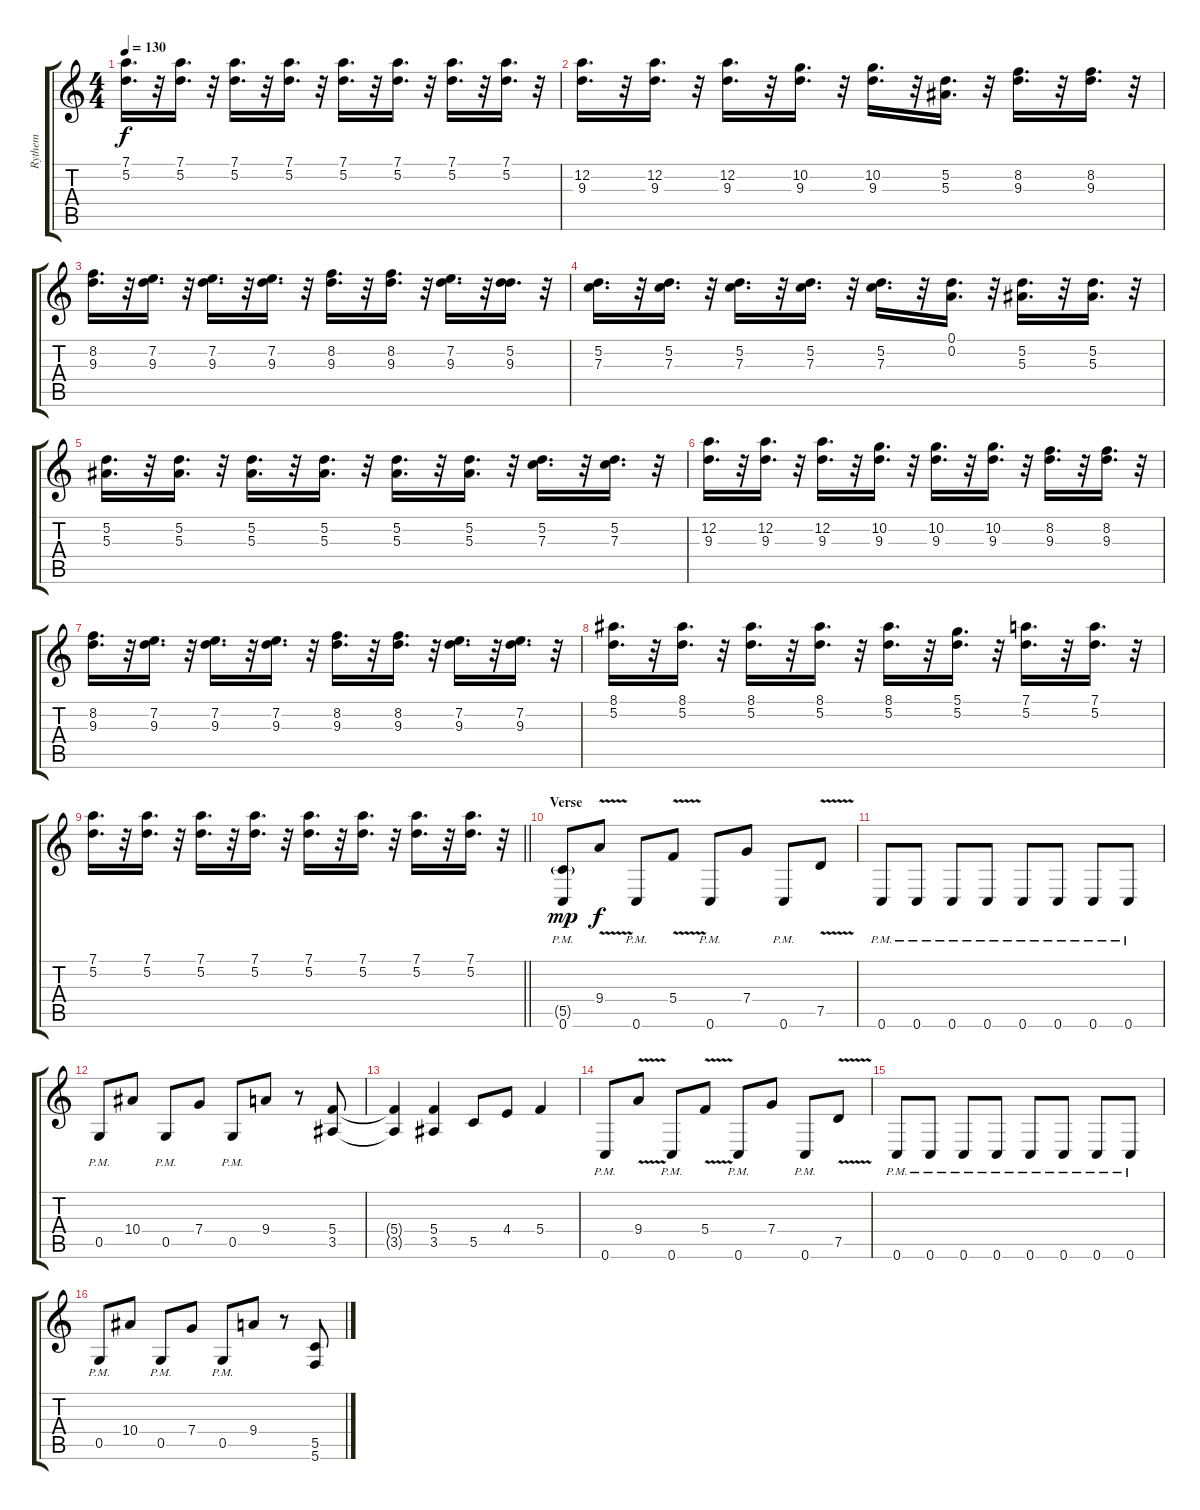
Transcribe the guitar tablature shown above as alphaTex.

\track ("Rythem" "Rythem") {instrument distortionguitar}
\staff {score tabs}
\tuning (D4 A3 F3 C3 G2 C2) {hide}
\ts (4 4)
\tempo 130
\clef g2
\ks c
(7.1 5.2).16{d dy f} r.32 (7.1 5.2).16{d} r.32 (7.1 5.2).16{d} r.32 (7.1 5.2).16{d} r.32 (7.1 5.2).16{d} r.32 (7.1 5.2).16{d} r.32 (7.1 5.2).16{d} r.32 (7.1 5.2).16{d} r.32 |
(12.2 9.3).16{d} r.32 (12.2 9.3).16{d} r.32 (12.2 9.3).16{d} r.32 (10.2 9.3).16{d} r.32 (10.2 9.3).16{d} r.32 (5.2 5.3).16{d} r.32 (8.2 9.3).16{d} r.32 (8.2 9.3).16{d} r.32 |
(8.2 9.3).16{d} r.32 (7.2 9.3).16{d} r.32 (7.2 9.3).16{d} r.32 (7.2 9.3).16{d} r.32 (8.2 9.3).16{d} r.32 (8.2 9.3).16{d} r.32 (7.2 9.3).16{d} r.32 (5.2 9.3).16{d} r.32 |
(5.2 7.3).16{d} r.32 (5.2 7.3).16{d} r.32 (5.2 7.3).16{d} r.32 (5.2 7.3).16{d} r.32 (5.2 7.3).16{d} r.32 (0.1 0.2).16{d} r.32 (5.2 5.3).16{d} r.32 (5.2 5.3).16{d} r.32 |
(5.2 5.3).16{d} r.32 (5.2 5.3).16{d} r.32 (5.2 5.3).16{d} r.32 (5.2 5.3).16{d} r.32 (5.2 5.3).16{d} r.32 (5.2 5.3).16{d} r.32 (5.2 7.3).16{d} r.32 (5.2 7.3).16{d} r.32 |
(12.2 9.3).16{d} r.32 (12.2 9.3).16{d} r.32 (12.2 9.3).16{d} r.32 (10.2 9.3).16{d} r.32 (10.2 9.3).16{d} r.32 (10.2 9.3).16{d} r.32 (8.2 9.3).16{d} r.32 (8.2 9.3).16{d} r.32 |
(8.2 9.3).16{d} r.32 (7.2 9.3).16{d} r.32 (7.2 9.3).16{d} r.32 (7.2 9.3).16{d} r.32 (8.2 9.3).16{d} r.32 (8.2 9.3).16{d} r.32 (7.2 9.3).16{d} r.32 (7.2 9.3).16{d} r.32 |
(8.1 5.2).16{d} r.32 (8.1 5.2).16{d} r.32 (8.1 5.2).16{d} r.32 (8.1 5.2).16{d} r.32 (8.1 5.2).16{d} r.32 (5.1 5.2).16{d} r.32 (7.1 5.2).16{d} r.32 (7.1 5.2).16{d} r.32 |
\barLineRight lightlight
(7.1 5.2).16{d} r.32 (7.1 5.2).16{d} r.32 (7.1 5.2).16{d} r.32 (7.1 5.2).16{d} r.32 (7.1 5.2).16{d} r.32 (7.1 5.2).16{d} r.32 (7.1 5.2).16{d} r.32 (7.1 5.2).16{d} r.32 |
\section ("" "Verse")
(5.5{g} 0.6{pm}).8{dy mp} 9.4{v}.8{dy f} 0.6{pm}.8 5.4{v}.8 0.6{pm}.8 7.4.8 0.6{pm}.8 7.5{v}.8 |
0.6{pm}.8 0.6{pm}.8 0.6{pm}.8 0.6{pm}.8 0.6{pm}.8 0.6{pm}.8 0.6{pm}.8 0.6{pm}.8 |
0.5{pm}.8 10.4.8 0.5{pm}.8 7.4.8 0.5{pm}.8 9.4.8 r.8 (5.4 3.5).8 |
(5.4{t} 3.5{t}).4 (5.4 3.5).4 5.5.8 4.4.8 5.4.4 |
0.6{pm}.8 9.4{v}.8 0.6{pm}.8 5.4{v}.8 0.6{pm}.8 7.4.8 0.6{pm}.8 7.5{v}.8 |
0.6{pm}.8 0.6{pm}.8 0.6{pm}.8 0.6{pm}.8 0.6{pm}.8 0.6{pm}.8 0.6{pm}.8 0.6{pm}.8 |
0.5{pm}.8 10.4.8 0.5{pm}.8 7.4.8 0.5{pm}.8 9.4.8 r.8 (5.5 5.6).8
